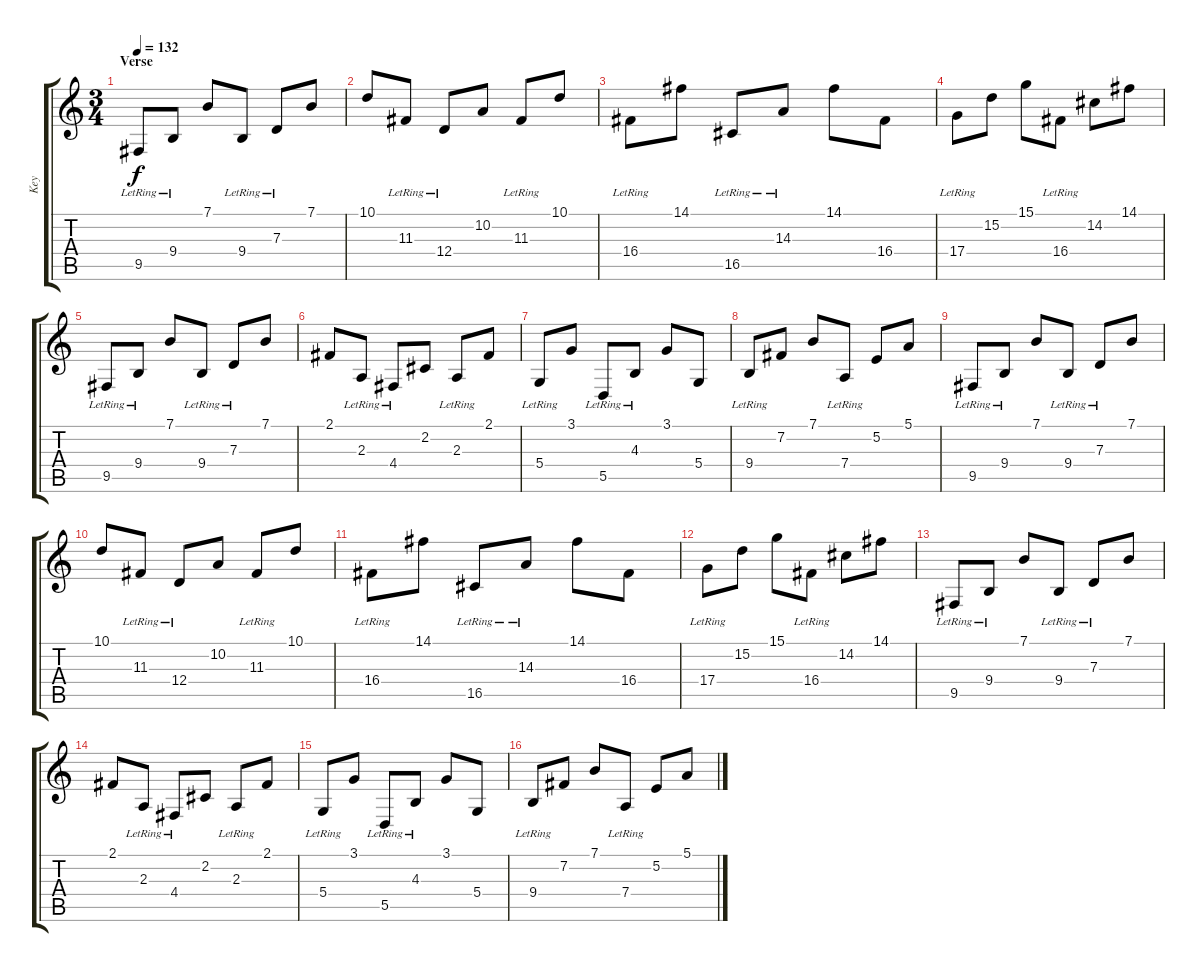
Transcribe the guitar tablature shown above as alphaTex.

\track ("Key" "Key") {instrument lead2sawtooth}
\staff {score tabs}
\tuning (E4 B3 G3 D3 A2 E2) {hide}
\ts (3 4)
\section ("" "Verse")
\tempo 132
\clef g2
\ks c
9.5{lr}.8{dy f volume 16 instrument electricgrandpiano} 9.4{lr}.8 7.1.8 9.4{lr}.8 7.3{lr}.8 7.1.8 |
10.1.8 11.3{lr}.8 12.4{lr}.8 10.2.8 11.3{lr}.8 10.1.8 |
16.4{lr}.8 14.1.8 16.5{lr}.8 14.3{lr}.8 14.1.8 16.4.8 |
17.4{lr}.8 15.2.8 15.1.8 16.4{lr}.8 14.2.8 14.1.8 |
9.5{lr}.8{volume 16 instrument electricgrandpiano} 9.4{lr}.8 7.1.8 9.4{lr}.8 7.3{lr}.8 7.1.8 |
2.1.8 2.3{lr}.8 4.4{lr}.8 2.2.8 2.3{lr}.8 2.1.8 |
5.4{lr}.8 3.1.8 5.5{lr}.8 4.3{lr}.8 3.1.8 5.4.8 |
9.4{lr}.8 7.2.8 7.1.8 7.4{lr}.8 5.2.8 5.1.8 |
9.5{lr}.8{volume 16 instrument electricgrandpiano} 9.4{lr}.8 7.1.8 9.4{lr}.8 7.3{lr}.8 7.1.8 |
10.1.8 11.3{lr}.8 12.4{lr}.8 10.2.8 11.3{lr}.8 10.1.8 |
16.4{lr}.8 14.1.8 16.5{lr}.8 14.3{lr}.8 14.1.8 16.4.8 |
17.4{lr}.8 15.2.8 15.1.8 16.4{lr}.8 14.2.8 14.1.8 |
9.5{lr}.8{volume 16 instrument electricgrandpiano} 9.4{lr}.8 7.1.8 9.4{lr}.8 7.3{lr}.8 7.1.8 |
2.1.8 2.3{lr}.8 4.4{lr}.8 2.2.8 2.3{lr}.8 2.1.8 |
5.4{lr}.8 3.1.8 5.5{lr}.8 4.3{lr}.8 3.1.8 5.4.8 |
9.4{lr}.8 7.2.8 7.1.8 7.4{lr}.8 5.2.8 5.1.8
